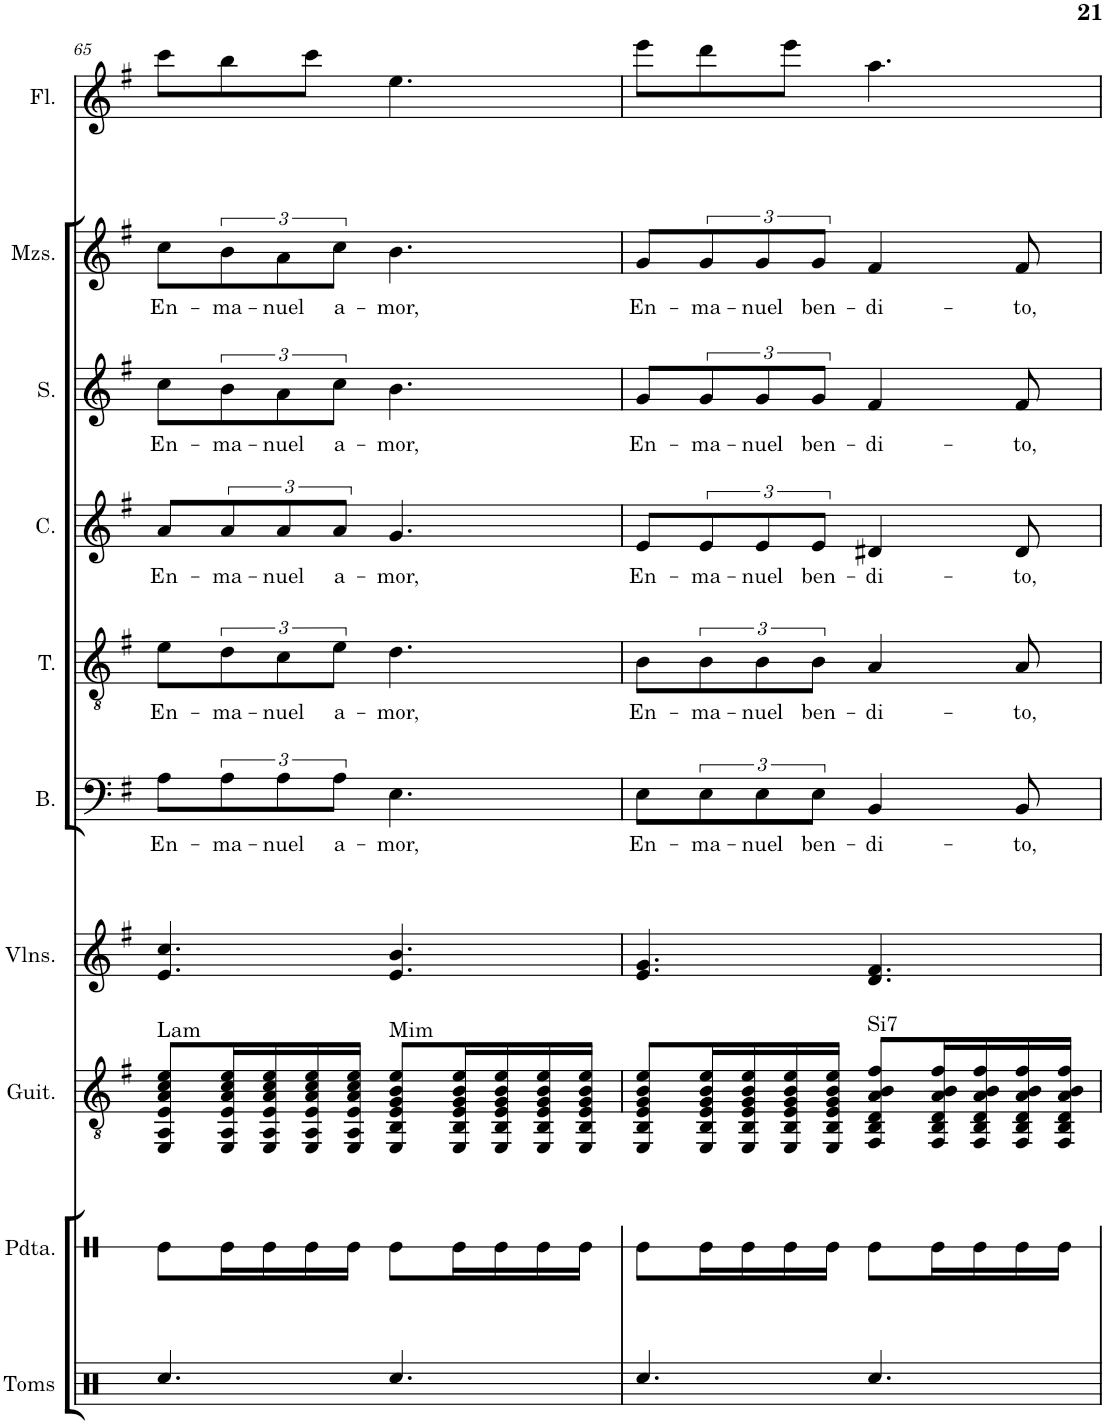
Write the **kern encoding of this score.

**kern	**kern	**kern	**harte	**kern	**kern	**text	**kern	**text	**kern	**text	**kern	**text	**kern	**text	**kern
*part10	*part9	*part8	*part8	*part7	*part6	*part6	*part5	*part5	*part4	*part4	*part3	*part3	*part2	*part2	*part1
*staff10	*staff9	*staff8	*	*staff7	*staff6	*staff6	*staff5	*staff5	*staff4	*staff4	*staff3	*staff3	*staff2	*staff2	*staff1
*I"Toms	*I"Pandereta	*I"Guitarra	*	*I"Violines	*I"Bajo	*	*I"Tenor	*	*I"Contralto	*	*I"Soprano	*	*I"Mezzo-soprano	*	*I"Flauta
*I'Toms	*I'Pdta.	*I'Guit.	*	*I'Vlns.	*I'B.	*	*I'T.	*	*I'C.	*	*I'S.	*	*I'Mzs.	*	*I'Fl.
!!LO:PB:g=z
*clefX	*clefX	*clefGv2	*	*clefG2	*clefF4	*	*clefGv2	*	*clefG2	*	*clefG2	*	*clefG2	*	*clefG2
*k[]	*k[]	*k[f#]	*	*k[f#]	*k[f#]	*	*k[f#]	*	*k[f#]	*	*k[f#]	*	*k[f#]	*	*k[f#]
*M6/8	*M6/8	*M6/8	*	*M6/8	*M6/8	*	*M6/8	*	*M6/8	*	*M6/8	*	*M6/8	*	*M6/8
=65	=65	=65	=65	=65	=65	=65	=65	=65	=65	=65	=65	=65	=65	=65	=65
!	!	!	!LO:H:kt=Lam	!	!	!LO:LY:b	!	!LO:LY:b	!	!LO:LY:b	!	!LO:LY:b	!	!LO:LY:b	!
4.Rcc/	8Re\L	8EE/ 8AA/ 8E/ 8A/ 8c/ 8e/L	N	4.e/ 4.cc/	8A\L	En-	8e\L	En-	8a/L	En-	8cc\L	En-	8cc\L	En-	8ccc\L
!	!	!	!	!	!	!LO:LY:b	!	!LO:LY:b	!	!LO:LY:b	!	!LO:LY:b	!	!LO:LY:b	!
.	16Re\L	16EE/ 16AA/ 16E/ 16A/ 16c/ 16e/L	.	.	12A\	-ma-	12d\	-ma-	12a/	-ma-	12b\	-ma-	12b\	-ma-	8bb\
.	16Re\	16EE/ 16AA/ 16E/ 16A/ 16c/ 16e/	.	.	.	.	.	.	.	.	.	.	.	.	.
!	!	!	!	!	!	!LO:LY:b	!	!LO:LY:b	!	!LO:LY:b	!	!LO:LY:b	!	!LO:LY:b	!
.	.	.	.	.	12A\	-nuel	12c\	-nuel	12a/	-nuel	12a\	-nuel	12a\	-nuel	.
.	16Re\	16EE/ 16AA/ 16E/ 16A/ 16c/ 16e/	.	.	.	.	.	.	.	.	.	.	.	.	8ccc\J
!	!	!	!	!	!	!LO:LY:b	!	!LO:LY:b	!	!LO:LY:b	!	!LO:LY:b	!	!LO:LY:b	!
.	.	.	.	.	12A\J	a-	12e\J	a-	12a/J	a-	12cc\J	a-	12cc\J	a-	.
.	16Re\JJ	16EE/ 16AA/ 16E/ 16A/ 16c/ 16e/JJ	.	.	.	.	.	.	.	.	.	.	.	.	.
!	!	!	!LO:H:kt=Mim	!	!	!LO:LY:b	!	!LO:LY:b	!	!LO:LY:b	!	!LO:LY:b	!	!LO:LY:b	!
4.Rcc/	8Re\L	8EE/ 8BB/ 8E/ 8G/ 8B/ 8e/L	N	4.e/ 4.b/	4.E\	-mor,	4.d\	-mor,	4.g/	-mor,	4.b\	-mor,	4.b\	-mor,	4.ee\
.	16Re\L	16EE/ 16BB/ 16E/ 16G/ 16B/ 16e/L	.	.	.	.	.	.	.	.	.	.	.	.	.
.	16Re\	16EE/ 16BB/ 16E/ 16G/ 16B/ 16e/	.	.	.	.	.	.	.	.	.	.	.	.	.
.	16Re\	16EE/ 16BB/ 16E/ 16G/ 16B/ 16e/	.	.	.	.	.	.	.	.	.	.	.	.	.
.	16Re\JJ	16EE/ 16BB/ 16E/ 16G/ 16B/ 16e/JJ	.	.	.	.	.	.	.	.	.	.	.	.	.
=66	=66	=66	=66	=66	=66	=66	=66	=66	=66	=66	=66	=66	=66	=66	=66
!	!	!	!	!	!	!LO:LY:b	!	!LO:LY:b	!	!LO:LY:b	!	!LO:LY:b	!	!LO:LY:b	!
4.Rcc/	8Re\L	8EE/ 8BB/ 8E/ 8G/ 8B/ 8e/L	.	4.e/ 4.g/	8E\L	En-	8B\L	En-	8e/L	En-	8g/L	En-	8g/L	En-	8eee\L
!	!	!	!	!	!	!LO:LY:b	!	!LO:LY:b	!	!LO:LY:b	!	!LO:LY:b	!	!LO:LY:b	!
.	16Re\L	16EE/ 16BB/ 16E/ 16G/ 16B/ 16e/L	.	.	12E\	-ma-	12B\	-ma-	12e/	-ma-	12g/	-ma-	12g/	-ma-	8ddd\
.	16Re\	16EE/ 16BB/ 16E/ 16G/ 16B/ 16e/	.	.	.	.	.	.	.	.	.	.	.	.	.
!	!	!	!	!	!	!LO:LY:b	!	!LO:LY:b	!	!LO:LY:b	!	!LO:LY:b	!	!LO:LY:b	!
.	.	.	.	.	12E\	-nuel	12B\	-nuel	12e/	-nuel	12g/	-nuel	12g/	-nuel	.
.	16Re\	16EE/ 16BB/ 16E/ 16G/ 16B/ 16e/	.	.	.	.	.	.	.	.	.	.	.	.	8eee\J
!	!	!	!	!	!	!LO:LY:b	!	!LO:LY:b	!	!LO:LY:b	!	!LO:LY:b	!	!LO:LY:b	!
.	.	.	.	.	12E\J	ben-	12B\J	ben-	12e/J	ben-	12g/J	ben-	12g/J	ben-	.
.	16Re\JJ	16EE/ 16BB/ 16E/ 16G/ 16B/ 16e/JJ	.	.	.	.	.	.	.	.	.	.	.	.	.
!	!	!	!LO:H:kt=Si7	!	!	!LO:LY:b	!	!LO:LY:b	!	!LO:LY:b	!	!LO:LY:b	!	!LO:LY:b	!
4.Rcc/	8Re\L	8FF#/ 8BB/ 8D/ 8A/ 8B/ 8f#/L	N	4.d/ 4.f#/	4BB/	-di-	4A/	-di-	4d#X/	-di-	4f#/	-di-	4f#/	-di-	4.aa\
.	16Re\L	16FF#/ 16BB/ 16D/ 16A/ 16B/ 16f#/L	.	.	.	.	.	.	.	.	.	.	.	.	.
.	16Re\	16FF#/ 16BB/ 16D/ 16A/ 16B/ 16f#/	.	.	.	.	.	.	.	.	.	.	.	.	.
!	!	!	!	!	!	!LO:LY:b	!	!LO:LY:b	!	!LO:LY:b	!	!LO:LY:b	!	!LO:LY:b	!
.	16Re\	16FF#/ 16BB/ 16D/ 16A/ 16B/ 16f#/	.	.	8BB/	-to,	8A/	-to,	8d#/	-to,	8f#/	-to,	8f#/	-to,	.
.	16Re\JJ	16FF#/ 16BB/ 16D/ 16A/ 16B/ 16f#/JJ	.	.	.	.	.	.	.	.	.	.	.	.	.
=	=	=	=	=	=	=	=	=	=	=	=	=	=	=	=
*-	*-	*-	*-	*-	*-	*-	*-	*-	*-	*-	*-	*-	*-	*-	*-
